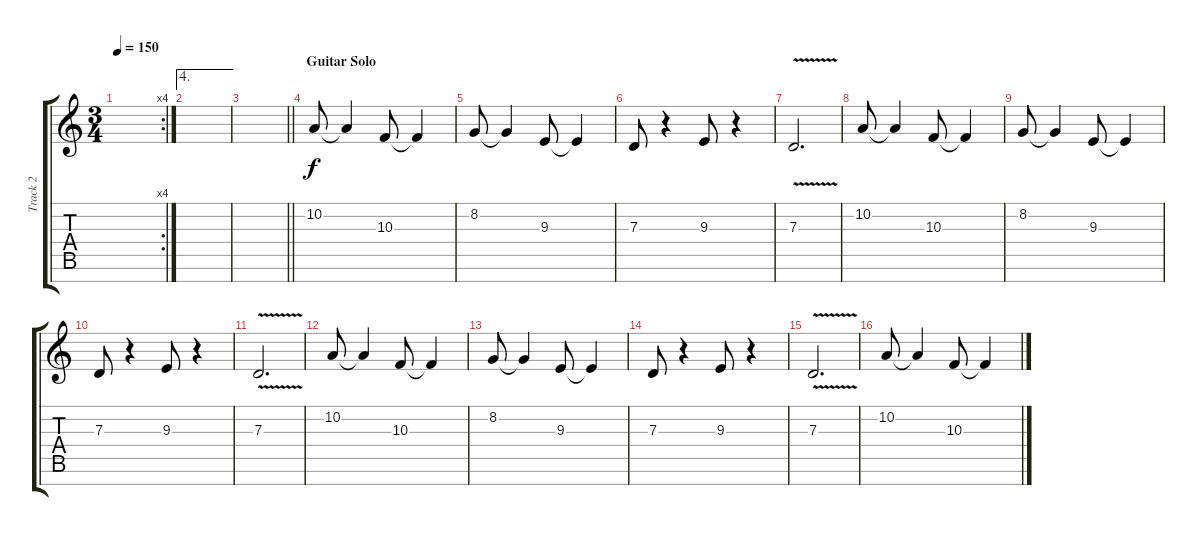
\track ("Track 2" "Track 2") {instrument lead1square}
\staff {score tabs}
\tuning (E4 B3 G3 D3 A2 E2 B1) {hide}
\rc 4
\ts (3 4)
\tempo 150
\clef g2
\ks c
|
\ae 4
|
\barLineRight lightlight
|
\section ("" "Guitar Solo")
10.2.8 10.2{t}.4 10.3.8 10.3{t}.4 |
8.2.8 8.2{t}.4 9.3.8 9.3{t}.4 |
7.3.8 r.4 9.3.8 r.4 |
7.3{v}.2{d} |
10.2.8 10.2{t}.4 10.3.8 10.3{t}.4 |
8.2.8 8.2{t}.4 9.3.8 9.3{t}.4 |
7.3.8 r.4 9.3.8 r.4 |
7.3{v}.2{d} |
10.2.8 10.2{t}.4 10.3.8 10.3{t}.4 |
8.2.8 8.2{t}.4 9.3.8 9.3{t}.4 |
7.3.8 r.4 9.3.8 r.4 |
7.3{v}.2{d} |
10.2.8 10.2{t}.4 10.3.8 10.3{t}.4
